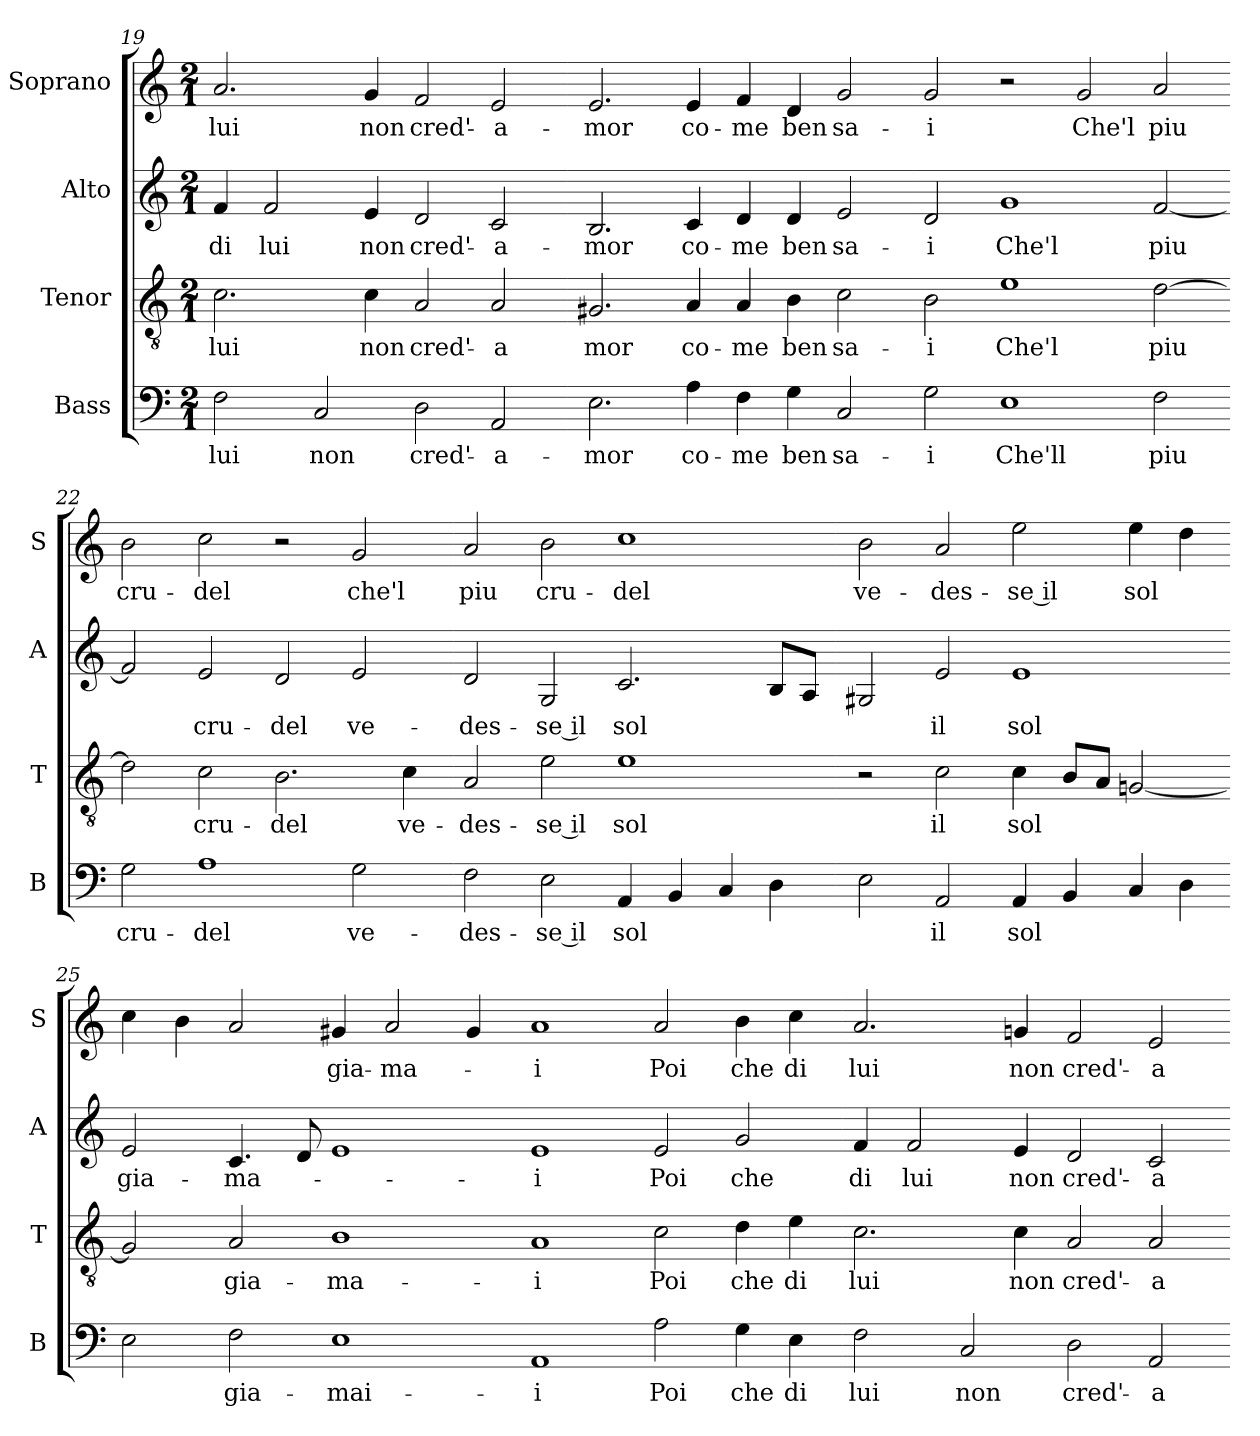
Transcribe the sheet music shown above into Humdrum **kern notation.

**kern	**text	**kern	**text	**kern	**text	**kern	**text
*part4	*part4	*part3	*part3	*part2	*part2	*part1	*part1
*staff4	*staff4	*staff3	*staff3	*staff2	*staff2	*staff1	*staff1
*I"Bass	*	*I"Tenor	*	*I"Alto	*	*I"Soprano	*
*I'B	*	*I'T	*	*I'A	*	*I'S	*
*clefF4	*	*clefGv2	*	*clefG2	*	*clefG2	*
*k[]	*	*k[]	*	*k[]	*	*k[]	*
*M2/1	*	*M2/1	*	*M2/1	*	*M2/1	*
=19	=19	=19	=19	=19	=19	=19	=19
!	!LO:LY:b	!	!LO:LY:b	!	!LO:LY:b	!	!LO:LY:b
2F\	lui	2.c\	lui	4f/	di	2.a/	lui
!	!	!	!	!	!LO:LY:b	!	!
.	.	.	.	2f/	lui	.	.
!	!LO:LY:b	!	!	!	!	!	!
2C/	non	.	.	.	.	.	.
!	!	!	!LO:LY:b	!	!LO:LY:b	!	!LO:LY:b
.	.	4c\	non	4e/	non	4g/	non
!	!LO:LY:b	!	!LO:LY:b	!	!LO:LY:b	!	!LO:LY:b
2D\	cred'-	2A/	cred'-	2d/	cred'-	2f/	cred'-
!	!LO:LY:b	!	!LO:LY:b	!	!LO:LY:b	!	!LO:LY:b
2AA/	-a-	2A/	-a	2c/	-a-	2e/	-a-
!!LO:LB:g=z
=20-	=20-	=20-	=20-	=20-	=20-	=20-	=20-
!	!LO:LY:b	!	!LO:LY:b	!	!LO:LY:b	!	!LO:LY:b
2.E\	-mor	2.G#X/	mor	2.B/	-mor	2.e/	-mor
!	!LO:LY:b	!	!LO:LY:b	!	!LO:LY:b	!	!LO:LY:b
4A\	co-	4A/	co-	4c/	co-	4e/	co-
!	!LO:LY:b	!	!LO:LY:b	!	!LO:LY:b	!	!LO:LY:b
4F\	-me	4A/	-me	4d/	-me	4f/	-me
!	!LO:LY:b	!	!LO:LY:b	!	!LO:LY:b	!	!LO:LY:b
4G\	ben	4B\	ben	4d/	ben	4d/	ben
!	!LO:LY:b	!	!LO:LY:b	!	!LO:LY:b	!	!LO:LY:b
2C/	sa-	2c\	sa-	2e/	sa-	2g/	sa-
=21-	=21-	=21-	=21-	=21-	=21-	=21-	=21-
!	!LO:LY:b	!	!LO:LY:b	!	!LO:LY:b	!	!LO:LY:b
2G\	-i	2B\	-i	2d/	-i	2g/	-i
!	!LO:LY:b	!	!LO:LY:b	!	!LO:LY:b	!	!
1E	Che'll	1e	Che'l	1g	Che'l	2r	.
!	!	!	!	!	!	!	!LO:LY:b
.	.	.	.	.	.	2g/	Che'l
!	!LO:LY:b	!	!LO:LY:b	!	!LO:LY:b	!	!LO:LY:b
2F\	piu	[2d\	piu	[2f/	piu	2a/	piu
=22-	=22-	=22-	=22-	=22-	=22-	=22-	=22-
!	!LO:LY:b	!	!	!	!	!	!LO:LY:b
2G\	cru-	2d\]	.	2f/]	.	2b\	cru-
!	!LO:LY:b	!	!LO:LY:b	!	!LO:LY:b	!	!LO:LY:b
1A	-del	2c\	cru-	2e/	cru-	2cc\	-del
!	!	!	!LO:LY:b	!	!LO:LY:b	!	!
.	.	2.B\	-del	2d/	-del	2r	.
!	!LO:LY:b	!	!	!	!LO:LY:b	!	!LO:LY:b
2G\	ve-	.	.	2e/	ve-	2g/	che'l
!	!	!	!LO:LY:b	!	!	!	!
.	.	4c\	ve-	.	.	.	.
=23-	=23-	=23-	=23-	=23-	=23-	=23-	=23-
!	!LO:LY:b	!	!LO:LY:b	!	!LO:LY:b	!	!LO:LY:b
2F\	-des-	2A/	-des-	2d/	-des-	2a/	piu
!	!LO:LY:b	!	!LO:LY:b	!	!LO:LY:b	!	!LO:LY:b
2E\	-se il	2e\	-se il	2G/	-se il	2b\	cru-
!	!LO:LY:b	!	!LO:LY:b	!	!LO:LY:b	!	!LO:LY:b
4AA/	sol	1e	sol	2.c/	sol	1cc	-del
4BB/	.	.	.	.	.	.	.
4C/	.	.	.	.	.	.	.
4D\	.	.	.	8B/L	.	.	.
.	.	.	.	8A/J	.	.	.
=24-	=24-	=24-	=24-	=24-	=24-	=24-	=24-
!	!	!	!	!	!	!	!LO:LY:b
2E\	.	2r	.	2G#X/	.	2b\	ve-
!	!LO:LY:b	!	!LO:LY:b	!	!LO:LY:b	!	!LO:LY:b
2AA/	il	2c\	il	2e/	il	2a/	-des-
!	!LO:LY:b	!	!LO:LY:b	!	!LO:LY:b	!	!LO:LY:b
4AA/	sol	4c\	sol	1e	sol	2ee\	-se il
4BB/	.	8B/L	.	.	.	.	.
.	.	8A/J	.	.	.	.	.
!	!	!	!	!	!	!	!LO:LY:b
4C/	.	[2G/	.	.	.	4ee\	sol
4D\	.	.	.	.	.	4dd\	.
!!LO:LB:g=z
=25-	=25-	=25-	=25-	=25-	=25-	=25-	=25-
!	!	!	!	!	!LO:LY:b	!	!
2E\	.	2G/]	.	2e/	gia-	4cc\	.
.	.	.	.	.	.	4b\	.
!	!LO:LY:b	!	!LO:LY:b	!	!LO:LY:b	!	!
2F\	gia-	2A/	gia-	4.c/	-ma-	2a/	.
.	.	.	.	8d/	.	.	.
!	!LO:LY:b	!	!LO:LY:b	!	!	!	!LO:LY:b
1E	-mai-	1B	-ma-	1e	.	4g#X/	gia-
!	!	!	!	!	!	!	!LO:LY:b
.	.	.	.	.	.	2a/	-ma-
.	.	.	.	.	.	4g#/	.
=26-	=26-	=26-	=26-	=26-	=26-	=26-	=26-
!	!LO:LY:b	!	!LO:LY:b	!	!LO:LY:b	!	!LO:LY:b
1AA	-i	1A	-i	1e	-i	1a	-i
!	!LO:LY:b	!	!LO:LY:b	!	!LO:LY:b	!	!LO:LY:b
2A\	Poi	2c\	Poi	2e/	Poi	2a/	Poi
!	!LO:LY:b	!	!LO:LY:b	!	!LO:LY:b	!	!LO:LY:b
4G\	che	4d\	che	2g/	che	4b\	che
!	!LO:LY:b	!	!LO:LY:b	!	!	!	!LO:LY:b
4E\	di	4e\	di	.	.	4cc\	di
=27-	=27-	=27-	=27-	=27-	=27-	=27-	=27-
!	!LO:LY:b	!	!LO:LY:b	!	!LO:LY:b	!	!LO:LY:b
2F\	lui	2.c\	lui	4f/	di	2.a/	lui
!	!	!	!	!	!LO:LY:b	!	!
.	.	.	.	2f/	lui	.	.
!	!LO:LY:b	!	!	!	!	!	!
2C/	non	.	.	.	.	.	.
!	!	!	!LO:LY:b	!	!LO:LY:b	!	!LO:LY:b
.	.	4c\	non	4e/	non	4g/	non
!	!LO:LY:b	!	!LO:LY:b	!	!LO:LY:b	!	!LO:LY:b
2D\	cred'-	2A/	cred'-	2d/	cred'-	2f/	cred'-
!	!LO:LY:b	!	!LO:LY:b	!	!LO:LY:b	!	!LO:LY:b
2AA/	-a-	2A/	-a-	2c/	-a-	2e/	-a-
=-	=-	=-	=-	=-	=-	=-	=-
*-	*-	*-	*-	*-	*-	*-	*-
